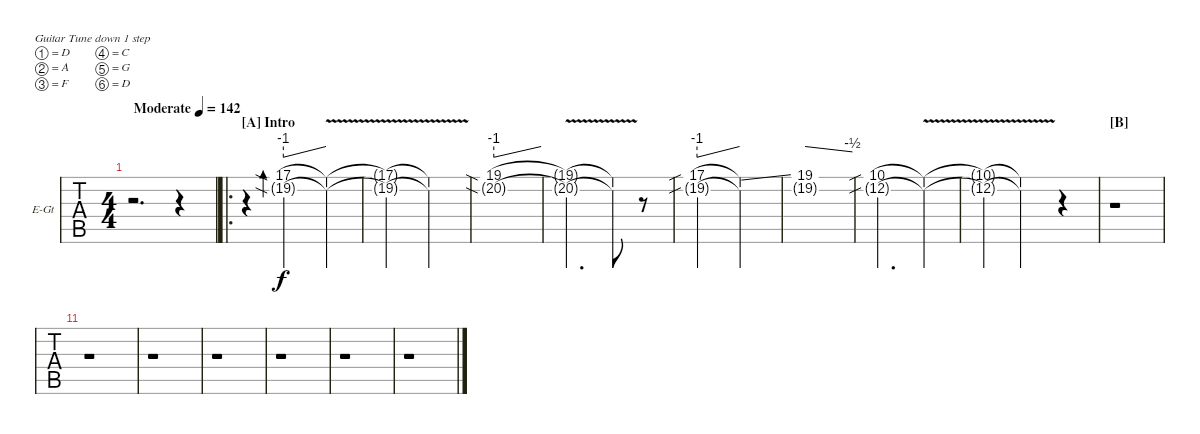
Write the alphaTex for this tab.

\bracketExtendMode nobrackets
\firstSystemTrackNameOrientation horizontal
\otherSystemsTrackNameOrientation horizontal
\defaultBarNumberDisplay FirstOfSystem
\track ("Harmonica Key of C/Am" "E-Gt") {instrument electricguitarclean}
\staff {tabs}
\tuning (D4 A3 F3 C3 G2 D2)
\ts (4 4)
\tempo (142 "Moderate")
\clef g2
\scale
0.147346
\ks c
r.2{d dy f instrument electricguitarclean} r.4 |
\ro
\section ("A" "Intro")
\scale
0.310648 r.4 (19.2{sia g} 17.1{sia}).2{tbe (predivedive default 0 -4 19.2 0) bd 92} (19.2{t} 17.1{v t}).4 |
\scale
0.174023 (19.2{t} 17.1{v t}).2 (19.2{t} 17.1{t}).2 |
\scale
0.178322 (20.2{sia g} 19.1{sia}).1{tbe (predivedive default 0 -4 18.599999999999998 0)} |
\scale
0.189394 (20.2{t} 19.1{v t}).2{d} (20.2{t} 19.1{t}).8 r.8 |
(19.2{sib g} 17.1{sib}).2{tbe (predivedive default 0 -4 19.2 0)} (19.2{t} 17.1{ss t}).2 |
(19.2{g} 19.1).1{tbe (dive default 48.6 0 60 -2)} |
(12.2{sib g} 10.1{sib}).2{d} (12.2{t} 10.1{v t}).4 |
(12.2{t} 10.1{v t}).4 (12.2{t} 10.1{t}).2 r.4 |
\section ("B" "")
r.1 |
r.1 |
r.1 |
r.1 |
r.1 |
r.1 |
r.1
